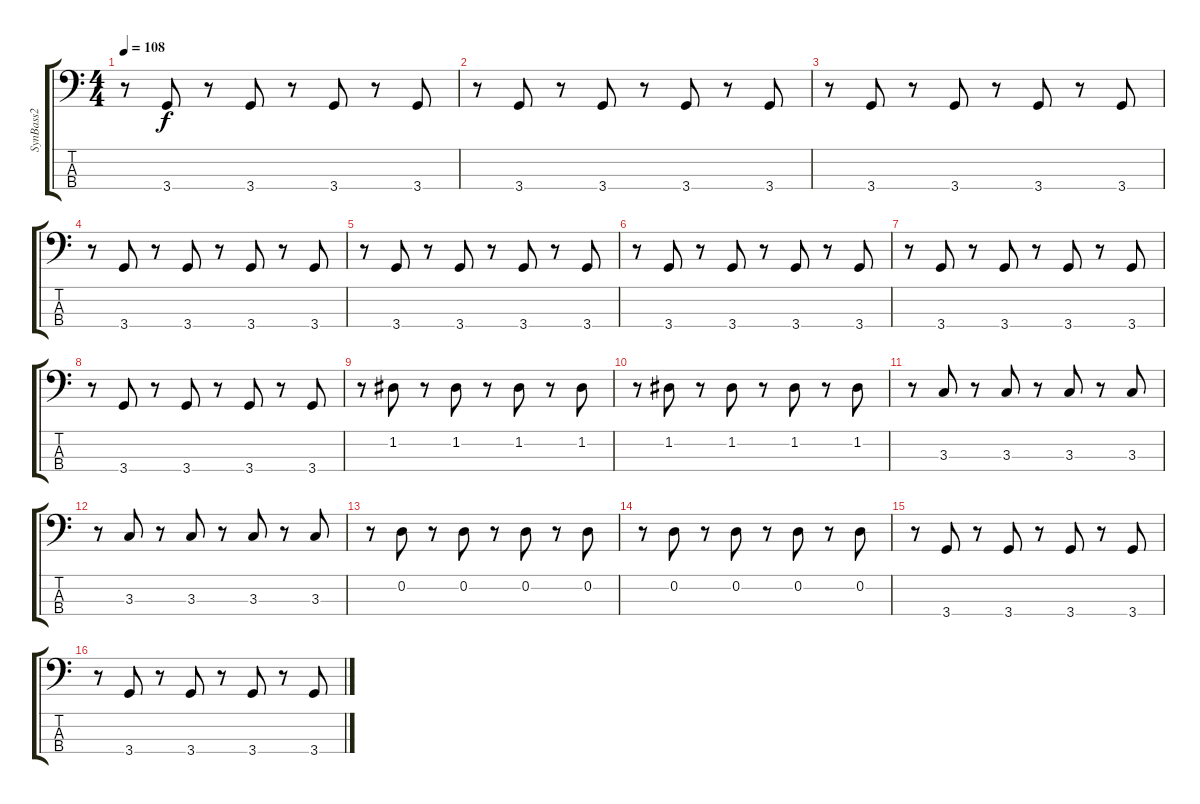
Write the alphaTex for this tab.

\track ("SynBass2" "SynBass2") {instrument synthbass2}
\staff {score tabs}
\tuning (G2 D2 A1 E1) {hide}
\ts (4 4)
\tempo 108
\clef f4
\ks c
r.8{dy f} 3.4.8 r.8 3.4.8 r.8 3.4.8 r.8 3.4.8 |
r.8 3.4.8 r.8 3.4.8 r.8 3.4.8 r.8 3.4.8 |
r.8 3.4.8 r.8 3.4.8 r.8 3.4.8 r.8 3.4.8 |
r.8 3.4.8 r.8 3.4.8 r.8 3.4.8 r.8 3.4.8 |
r.8 3.4.8 r.8 3.4.8 r.8 3.4.8 r.8 3.4.8 |
r.8 3.4.8 r.8 3.4.8 r.8 3.4.8 r.8 3.4.8 |
r.8 3.4.8 r.8 3.4.8 r.8 3.4.8 r.8 3.4.8 |
r.8 3.4.8 r.8 3.4.8 r.8 3.4.8 r.8 3.4.8 |
r.8 1.2.8 r.8 1.2.8 r.8 1.2.8 r.8 1.2.8 |
r.8 1.2.8 r.8 1.2.8 r.8 1.2.8 r.8 1.2.8 |
r.8 3.3.8 r.8 3.3.8 r.8 3.3.8 r.8 3.3.8 |
r.8 3.3.8 r.8 3.3.8 r.8 3.3.8 r.8 3.3.8 |
r.8 0.2.8 r.8 0.2.8 r.8 0.2.8 r.8 0.2.8 |
r.8 0.2.8 r.8 0.2.8 r.8 0.2.8 r.8 0.2.8 |
r.8 3.4.8 r.8 3.4.8 r.8 3.4.8 r.8 3.4.8 |
r.8 3.4.8 r.8 3.4.8 r.8 3.4.8 r.8 3.4.8
